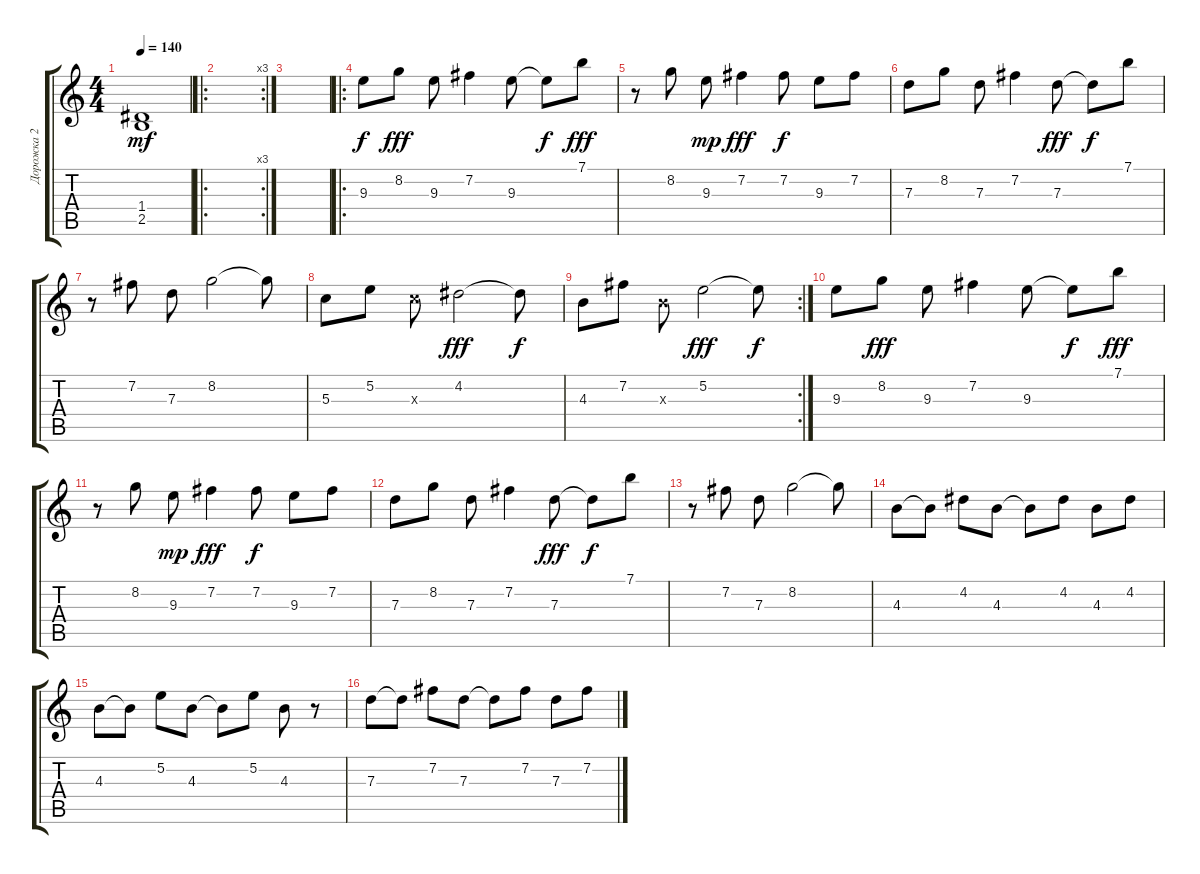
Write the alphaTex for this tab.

\track ("Дорожка 2" "Дорожка 2") {instrument distortionguitar}
\staff {score tabs}
\tuning (E4 B3 G3 D3 A2 E2) {hide}
\ts (4 4)
\tempo 140
\clef g2
\ks c
(1.4 2.5).1{dy mf} |
\ro
\rc 3
|
|
\ro
9.3.8{dy f balance 4 instrument acousticguitarsteel} 8.2.8{dy fff balance 12} 9.3.8{balance 4} 7.2.4{balance 12} 9.3.8{balance 4} 9.3{t}.8{dy f balance 12} 7.1.8{dy fff balance 4} |
r.8 8.2.8{balance 12} 9.3.8{dy mp balance 4} 7.2.4{dy fff balance 12} 7.2.8{dy f balance 4} 9.3.8{balance 12} 7.2.8 |
7.3.8{balance 4} 8.2.8{balance 12} 7.3.8{balance 4} 7.2.4{balance 12} 7.3.8{dy fff balance 12} 7.3{t}.8{dy f balance 4} 7.1.8 |
r.8{balance 12} 7.2.8{balance 4} 7.3.8{balance 12} 8.2.2{balance 4} 8.2{t}.8 |
5.3.8{balance 4} 5.2.8{balance 12} 5.3{x}.8{balance 4} 4.2.2{dy fff balance 12} 4.2{t}.8{dy f} |
\rc 2
4.3.8{balance 4} 7.2.8{balance 12} 4.3{x}.8{balance 4} 5.2.2{dy fff balance 12} 5.2{t}.8{dy f} |
9.3.8{balance 4 instrument acousticguitarsteel} 8.2.8{dy fff balance 12} 9.3.8{balance 4} 7.2.4{balance 12} 9.3.8{balance 4} 9.3{t}.8{dy f balance 12} 7.1.8{dy fff balance 4} |
r.8 8.2.8{balance 12} 9.3.8{dy mp balance 4} 7.2.4{dy fff balance 12} 7.2.8{dy f balance 4} 9.3.8{balance 12} 7.2.8 |
7.3.8{balance 4} 8.2.8{balance 12} 7.3.8{balance 4} 7.2.4{balance 12} 7.3.8{dy fff balance 12} 7.3{t}.8{dy f balance 4} 7.1.8 |
r.8{balance 12} 7.2.8{balance 4} 7.3.8{balance 12} 8.2.2{balance 4} 8.2{t}.8 |
4.3.8{balance 4} 4.3{t}.8{balance 12} 4.2.8{balance 4} 4.3.8{balance 12} 4.3{t}.8{balance 4} 4.2.8{balance 12} 4.3.8{balance 4} 4.2.8{balance 12} |
4.3.8{balance 4} 4.3{t}.8{balance 12} 5.2.8{balance 4} 4.3.8{balance 12} 4.3{t}.8{balance 4} 5.2.8{balance 12} 4.3.8{balance 4} r.8{balance 12} |
7.3.8{balance 4} 7.3{t}.8{balance 12} 7.2.8{balance 4} 7.3.8{balance 12} 7.3{t}.8{balance 4} 7.2.8{balance 12} 7.3.8{balance 4} 7.2.8{balance 12}
